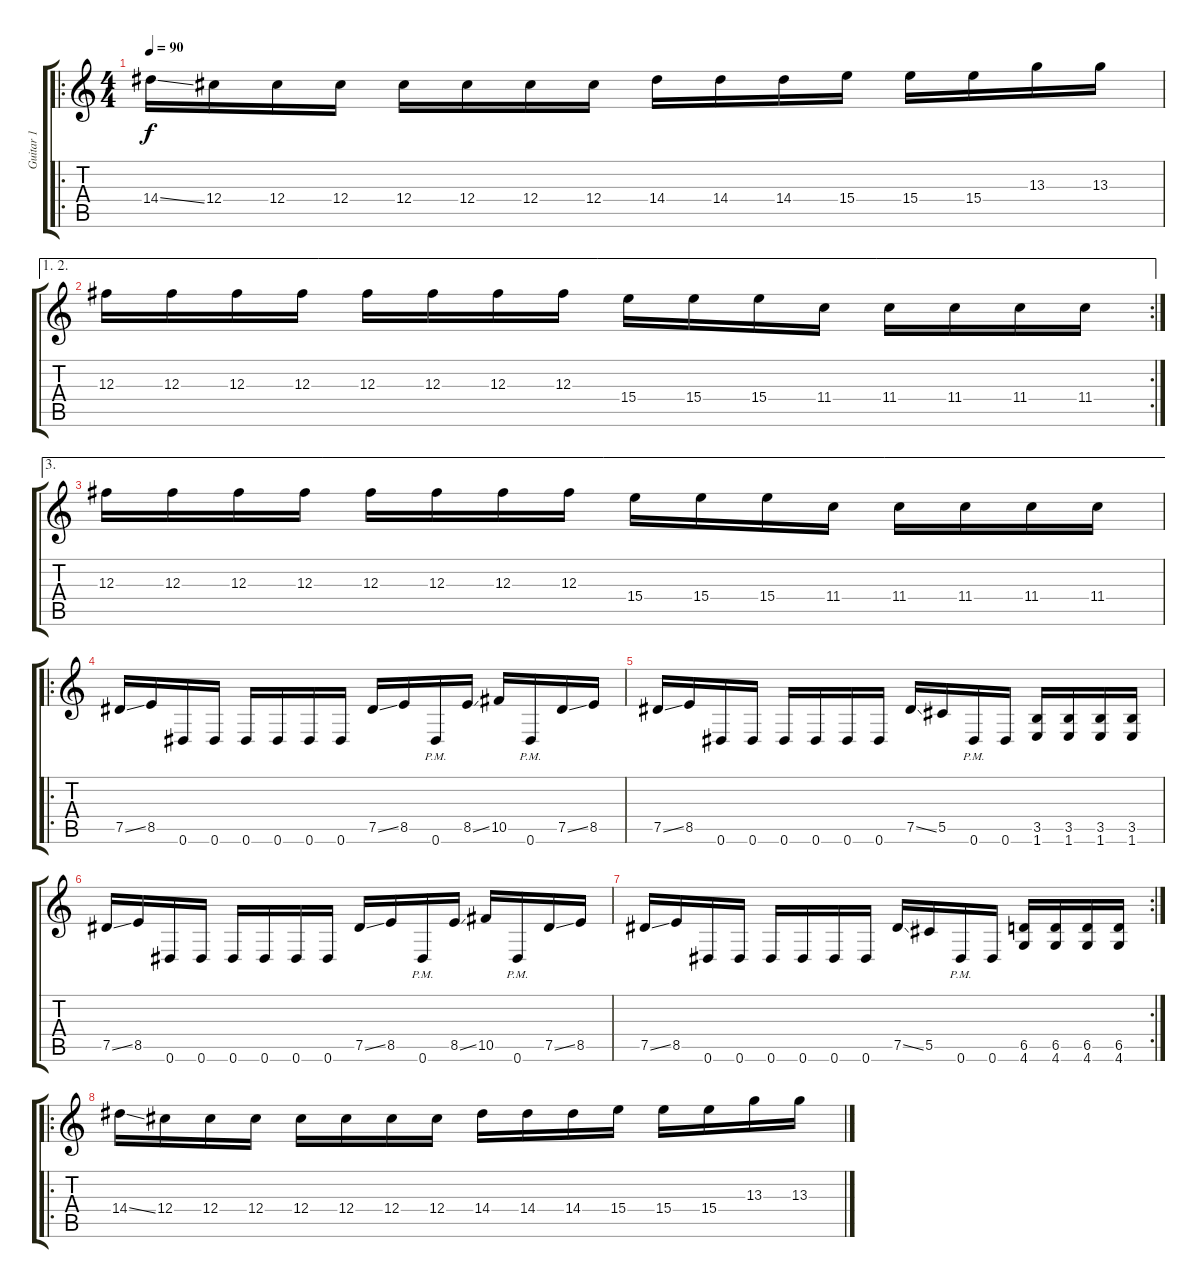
\track ("Guitar 1" "Guitar 1") {instrument distortionguitar}
\staff {score tabs}
\tuning (Eb4 Bb3 Gb3 Db3 Ab2 Eb2) {hide}
\ro
\ts (4 4)
\tempo 90
\clef g2
\ks c
14.4{ss}.16{dy f} 12.4.16 12.4.16 12.4.16 12.4.16 12.4.16 12.4.16 12.4.16 14.4.16 14.4.16 14.4.16 15.4.16 15.4.16 15.4.16 13.3.16 13.3.16 |
\ae (1 2)
\rc 2
12.3.16 12.3.16 12.3.16 12.3.16 12.3.16 12.3.16 12.3.16 12.3.16 15.4.16 15.4.16 15.4.16 11.4.16 11.4.16 11.4.16 11.4.16 11.4.16 |
\ae 3
12.3.16 12.3.16 12.3.16 12.3.16 12.3.16 12.3.16 12.3.16 12.3.16 15.4.16 15.4.16 15.4.16 11.4.16 11.4.16 11.4.16 11.4.16 11.4.16 |
\ro
7.5{ss}.16 8.5.16 0.6.16 0.6.16 0.6.16 0.6.16 0.6.16 0.6.16 7.5{ss}.16 8.5.16 0.6{pm}.16 8.5{ss}.16 10.5.16 0.6{pm}.16 7.5{ss}.16 8.5.16 |
7.5{ss}.16 8.5.16 0.6.16 0.6.16 0.6.16 0.6.16 0.6.16 0.6.16 7.5{ss}.16 5.5.16 0.6{pm}.16 0.6.16 (3.5 1.6).16 (3.5 1.6).16 (3.5 1.6).16 (3.5 1.6).16 |
7.5{ss}.16 8.5.16 0.6.16 0.6.16 0.6.16 0.6.16 0.6.16 0.6.16 7.5{ss}.16 8.5.16 0.6{pm}.16 8.5{ss}.16 10.5.16 0.6{pm}.16 7.5{ss}.16 8.5.16 |
\rc 2
7.5{ss}.16 8.5.16 0.6.16 0.6.16 0.6.16 0.6.16 0.6.16 0.6.16 7.5{ss}.16 5.5.16 0.6{pm}.16 0.6.16 (6.5 4.6).16 (6.5 4.6).16 (6.5 4.6).16 (6.5 4.6).16 |
\ro
14.4{ss}.16 12.4.16 12.4.16 12.4.16 12.4.16 12.4.16 12.4.16 12.4.16 14.4.16 14.4.16 14.4.16 15.4.16 15.4.16 15.4.16 13.3.16 13.3.16
